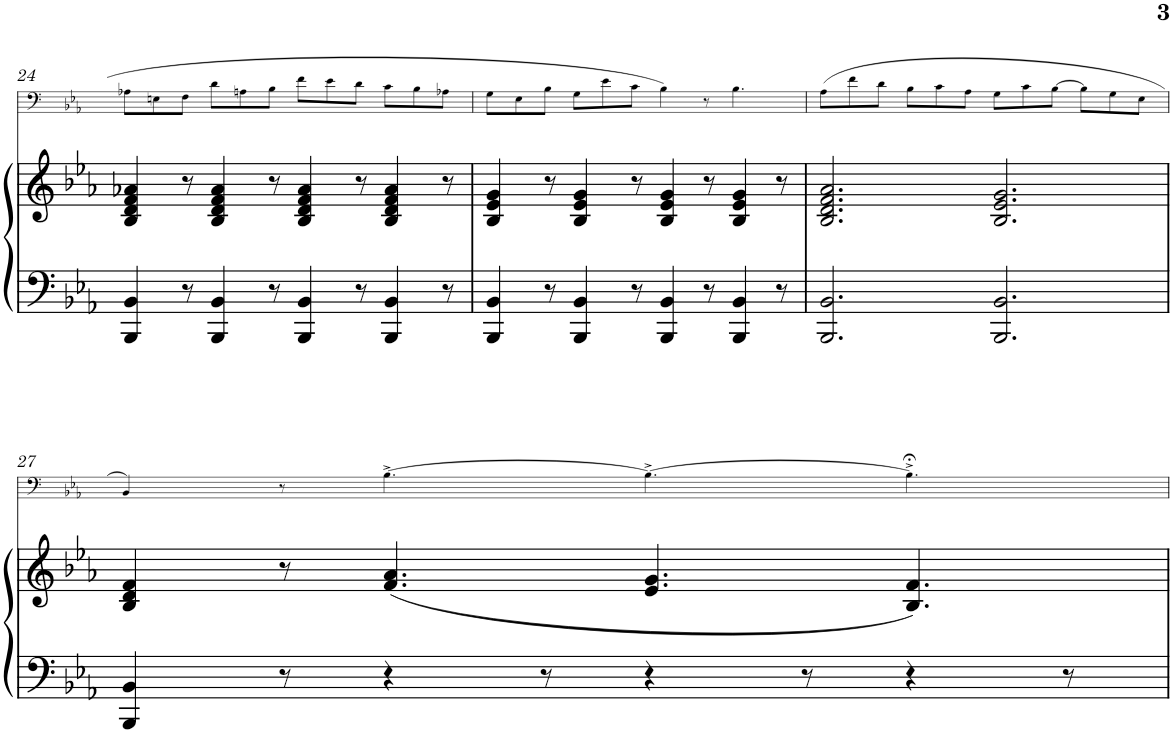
**kern	**kern	**kern
*part2	*part2	*part1
*staff3	*staff2	*staff1
*I"Piano	*	*I"Trombone
*I'Pno	*	*I'Trb
!!LO:PB:g=z
*clefF4	*clefG2	*clefF4
*k[b-e-a-]	*k[b-e-a-]	*k[b-e-a-]
*M12/8	*M12/8	*M12/8
=24	=24	=24
4BBB-/ 4BB-/	4B-/ 4d/ 4f/ 4a-X/	8A-X\L
.	.	8En\
8r	8r	8F\J
4BBB-/ 4BB-/	4B-/ 4d/ 4f/ 4a-/	8d\L
.	.	8An\
8r	8r	8B-\J
4BBB-/ 4BB-/	4B-/ 4d/ 4f/ 4a-/	8f\L
.	.	8e-\
8r	8r	8d\J
4BBB-/ 4BB-/	4B-/ 4d/ 4f/ 4a-/	8c\L
.	.	8B-\
8r	8r	8A-X\J
=25	=25	=25
4BBB-/ 4BB-/	4B-/ 4e-/ 4g/	8G\L
.	.	8E-\
8r	8r	8B-\J
4BBB-/ 4BB-/	4B-/ 4e-/ 4g/	8G\L
.	.	8e-\
8r	8r	8c\J
4BBB-/ 4BB-/	4B-/ 4e-/ 4g/	4B-\
8r	8r	8r
4BBB-/ 4BB-/	4B-/ 4e-/ 4g/	4.B-\
8r	8r	.
=26	=26	=26
2.BBB-/ 2.BB-/	2.B-/ 2.d/ 2.f/ 2.a-/	(8A-\L
.	.	8f\
.	.	8d\J
.	.	8B-\L
.	.	8c\
.	.	8A-\J
2.BBB-/ 2.BB-/	2.B-/ 2.e-/ 2.g/	8G\L
.	.	8c\
.	.	[8B-\J
.	.	8B-\L]
.	.	8G\
.	.	8E-\J
!!LO:LB:g=z
=27	=27	=27
4BBB-/ 4BB-/	4B-/ 4d/ 4f/	4BB-/)
8r	8r	8r
4r	(4.f/ 4.a-/	[4.B-^\
8r	.	.
4r	4.e-/ 4.g/	4.B-^\_
8r	.	.
4r	4.B-/ 4.f/)	4.B-;<^\]
8r	.	.
=	=	=
*-	*-	*-
